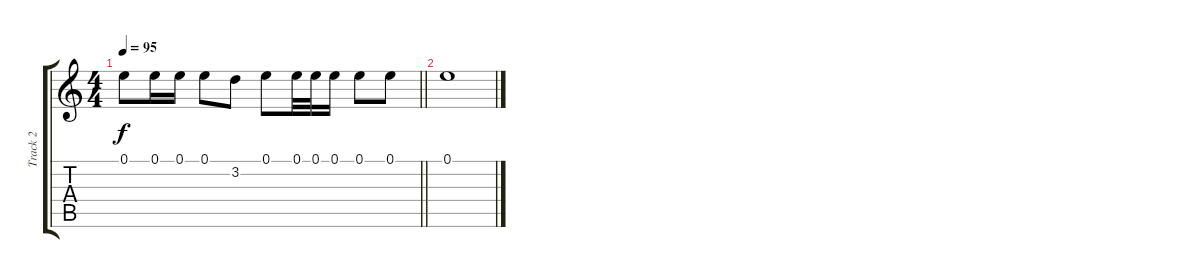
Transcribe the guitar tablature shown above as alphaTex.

\track ("Track 2" "Track 2") {instrument banjo}
\staff {score tabs}
\tuning (E4 B3 G3 D3 A2 E2) {hide}
\displaytranspose 12
\ts (4 4)
\tempo 95
\clef g2
\barLineRight lightlight
\ks c
0.1.8{dy f} 0.1.16 0.1.16 0.1.8 3.2.8 0.1.8 0.1.32 0.1.32 0.1.16 0.1.8 0.1.8 |
0.1.1
